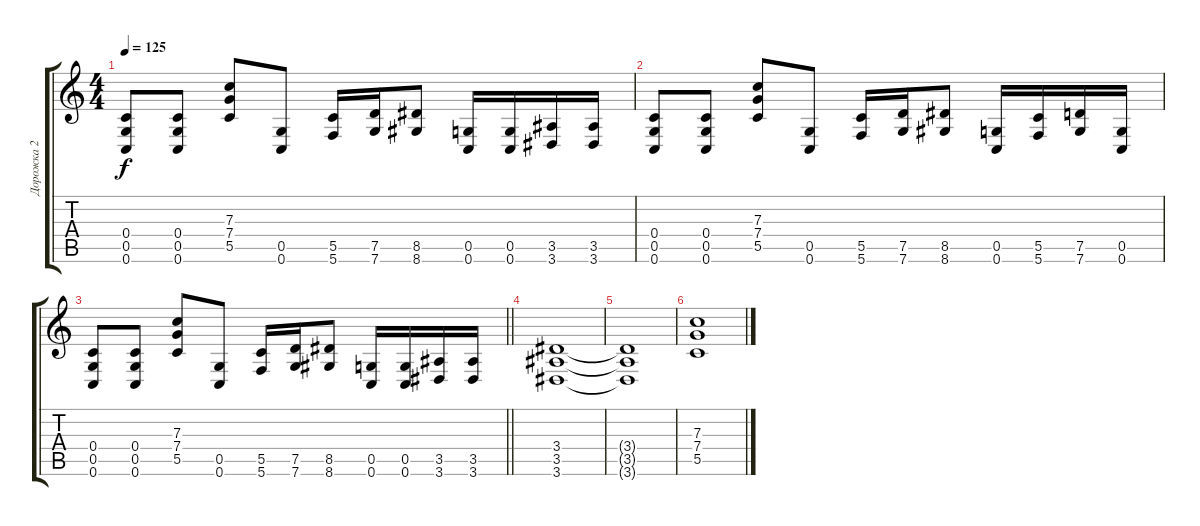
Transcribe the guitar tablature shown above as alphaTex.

\track ("Дорожка 2" "Дорожка 2") {instrument distortionguitar}
\staff {score tabs}
\tuning (D4 A3 F3 C3 G2 C2) {hide}
\ts (4 4)
\tempo 125
\clef g2
\ks c
(0.4 0.5 0.6).8{dy f} (0.4 0.5 0.6).8 (7.3 7.4 5.5).8 (0.5 0.6).8 (5.5 5.6).16 (7.5 7.6).16 (8.5 8.6).8 (0.5 0.6).16 (0.5 0.6).16 (3.5 3.6).16 (3.5 3.6).16 |
(0.4 0.5 0.6).8 (0.4 0.5 0.6).8 (7.3 7.4 5.5).8 (0.5 0.6).8 (5.5 5.6).16 (7.5 7.6).16 (8.5 8.6).8 (0.5 0.6).16 (5.5 5.6).16 (7.5 7.6).16 (0.5 0.6).16 |
\barLineRight lightlight
(0.4 0.5 0.6).8 (0.4 0.5 0.6).8 (7.3 7.4 5.5).8 (0.5 0.6).8 (5.5 5.6).16 (7.5 7.6).16 (8.5 8.6).8 (0.5 0.6).16 (0.5 0.6).16 (3.5 3.6).16 (3.5 3.6).16 |
(3.4 3.5 3.6).1 |
(3.4{t} 3.5{t} 3.6{t}).1 |
(7.3 7.4 5.5).1
